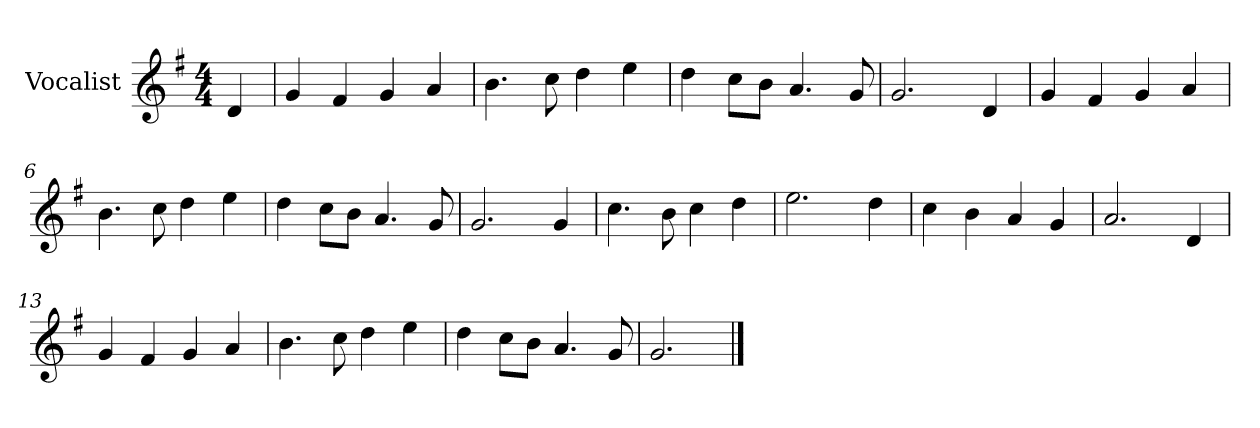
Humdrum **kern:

**kern
*part1
*staff1
*I"Vocalist
*k[f#]
*G:
*M4/4
=
4d
=1
4g
4f#
4g
4a
=2
4.b
8cc
4dd
4ee
=3
4dd
8ccL
8bJ
4.a
8g
=4
2.g
4d
=5
4g
4f#
4g
4a
=6
4.b
8cc
4dd
4ee
=7
4dd
8ccL
8bJ
4.a
8g
=8
2.g
4g
=9
4.cc
8b
4cc
4dd
=10
2.ee
4dd
=11
4cc
4b
4a
4g
=12
2.a
4d
=13
4g
4f#
4g
4a
=14
4.b
8cc
4dd
4ee
=15
4dd
8ccL
8bJ
4.a
8g
=16
2.g
==
*-
